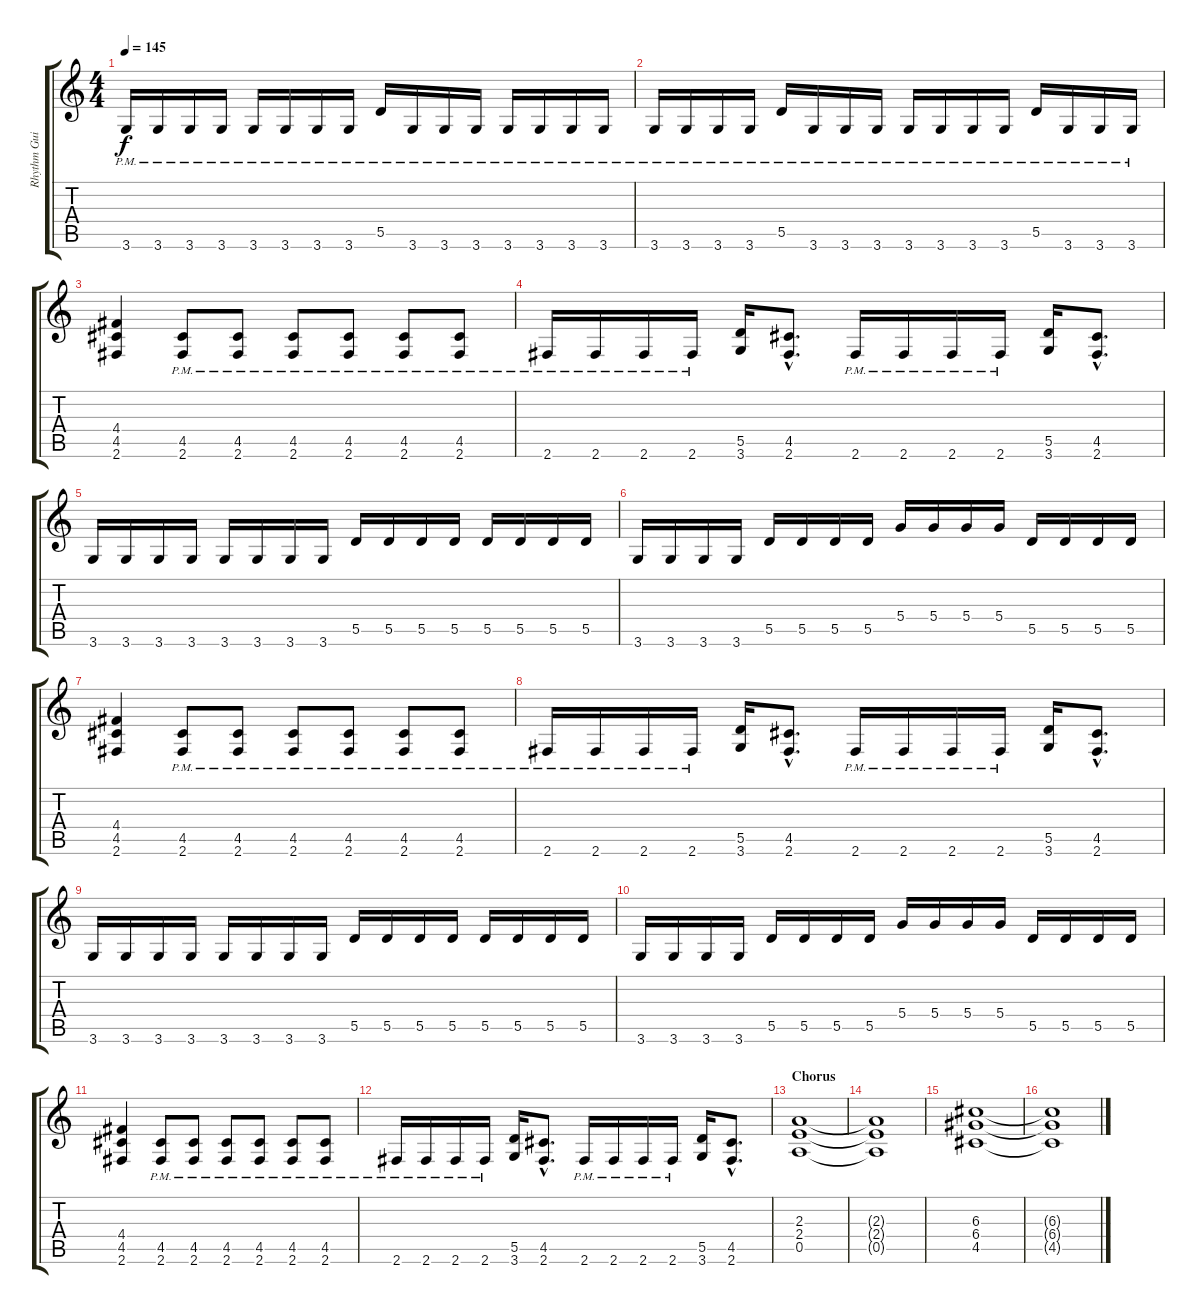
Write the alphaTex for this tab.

\track ("Rhythm Guitar" "Rhythm Gui") {instrument distortionguitar}
\staff {score tabs}
\tuning (E4 B3 G3 D3 A2 E2) {hide}
\ts (4 4)
\tempo 145
\clef g2
\ks c
3.6{pm}.16{dy f} 3.6{pm}.16 3.6{pm}.16 3.6{pm}.16 3.6{pm}.16 3.6{pm}.16 3.6{pm}.16 3.6{pm}.16 5.5{pm}.16 3.6{pm}.16 3.6{pm}.16 3.6{pm}.16 3.6{pm}.16 3.6{pm}.16 3.6{pm}.16 3.6{pm}.16 |
3.6{pm}.16 3.6{pm}.16 3.6{pm}.16 3.6{pm}.16 5.5{pm}.16 3.6{pm}.16 3.6{pm}.16 3.6{pm}.16 3.6{pm}.16 3.6{pm}.16 3.6{pm}.16 3.6{pm}.16 5.5{pm}.16 3.6{pm}.16 3.6{pm}.16 3.6{pm}.16 |
(4.4 4.5 2.6).4 (4.5{pm} 2.6{pm}).8 (4.5{pm} 2.6{pm}).8 (4.5{pm} 2.6{pm}).8 (4.5{pm} 2.6{pm}).8 (4.5{pm} 2.6{pm}).8 (4.5{pm} 2.6{pm}).8 |
2.6{pm}.16 2.6{pm}.16 2.6{pm}.16 2.6{pm}.16 (5.5 3.6).16 (4.5{hac} 2.6{hac}).8{d} 2.6{pm}.16 2.6{pm}.16 2.6{pm}.16 2.6{pm}.16 (5.5 3.6).16 (4.5{hac} 2.6{hac}).8{d} |
3.6.16 3.6.16 3.6.16 3.6.16 3.6.16 3.6.16 3.6.16 3.6.16 5.5.16 5.5.16 5.5.16 5.5.16 5.5.16 5.5.16 5.5.16 5.5.16 |
3.6.16 3.6.16 3.6.16 3.6.16 5.5.16 5.5.16 5.5.16 5.5.16 5.4.16 5.4.16 5.4.16 5.4.16 5.5.16 5.5.16 5.5.16 5.5.16 |
(4.4 4.5 2.6).4 (4.5{pm} 2.6{pm}).8 (4.5{pm} 2.6{pm}).8 (4.5{pm} 2.6{pm}).8 (4.5{pm} 2.6{pm}).8 (4.5{pm} 2.6{pm}).8 (4.5{pm} 2.6{pm}).8 |
2.6{pm}.16 2.6{pm}.16 2.6{pm}.16 2.6{pm}.16 (5.5 3.6).16 (4.5{hac} 2.6{hac}).8{d} 2.6{pm}.16 2.6{pm}.16 2.6{pm}.16 2.6{pm}.16 (5.5 3.6).16 (4.5{hac} 2.6{hac}).8{d} |
3.6.16 3.6.16 3.6.16 3.6.16 3.6.16 3.6.16 3.6.16 3.6.16 5.5.16 5.5.16 5.5.16 5.5.16 5.5.16 5.5.16 5.5.16 5.5.16 |
3.6.16 3.6.16 3.6.16 3.6.16 5.5.16 5.5.16 5.5.16 5.5.16 5.4.16 5.4.16 5.4.16 5.4.16 5.5.16 5.5.16 5.5.16 5.5.16 |
(4.4 4.5 2.6).4 (4.5{pm} 2.6{pm}).8 (4.5{pm} 2.6{pm}).8 (4.5{pm} 2.6{pm}).8 (4.5{pm} 2.6{pm}).8 (4.5{pm} 2.6{pm}).8 (4.5{pm} 2.6{pm}).8 |
2.6{pm}.16 2.6{pm}.16 2.6{pm}.16 2.6{pm}.16 (5.5 3.6).16 (4.5{hac} 2.6{hac}).8{d} 2.6{pm}.16 2.6{pm}.16 2.6{pm}.16 2.6{pm}.16 (5.5 3.6).16 (4.5{hac} 2.6{hac}).8{d} |
\section ("" "Chorus")
(2.3 2.4 0.5).1 |
(2.3{t} 2.4{t} 0.5{t}).1 |
(6.3 6.4 4.5).1 |
(6.3{t} 6.4{t} 4.5{t}).1
